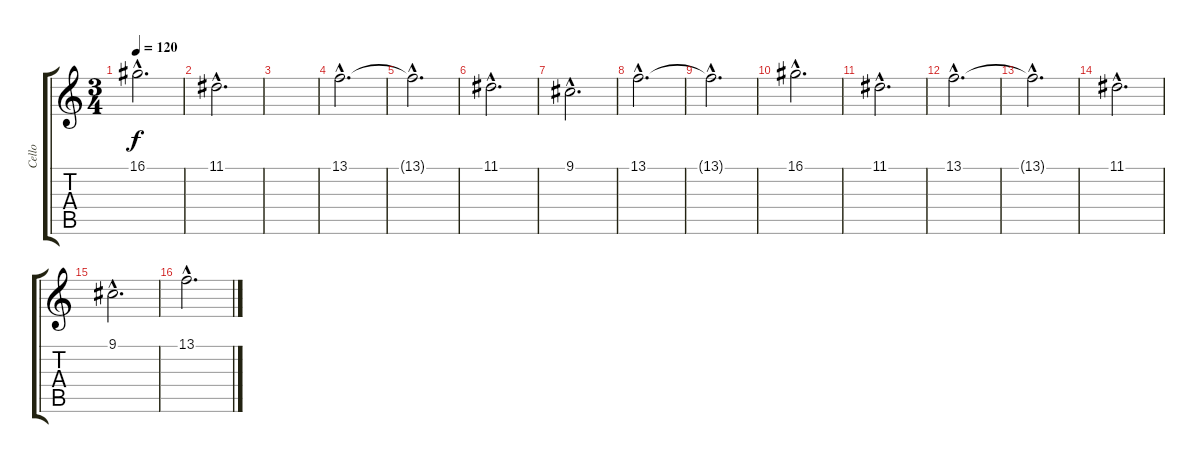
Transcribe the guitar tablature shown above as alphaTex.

\track ("Cello" "Cello") {instrument cello}
\staff {score tabs}
\tuning (E4 B3 G3 D3 A2 E2) {hide}
\ts (3 4)
\tempo 120
\clef g2
\ks c
16.1{hac}.2{d dy f} |
11.1{hac}.2{d} |
|
13.1{hac}.2{d} |
13.1{hac t}.2{d} |
11.1{hac}.2{d} |
9.1{hac}.2{d} |
13.1{hac}.2{d} |
13.1{hac t}.2{d} |
16.1{hac}.2{d} |
11.1{hac}.2{d} |
13.1{hac}.2{d} |
13.1{hac t}.2{d} |
11.1{hac}.2{d} |
9.1{hac}.2{d} |
13.1{hac}.2{d}
